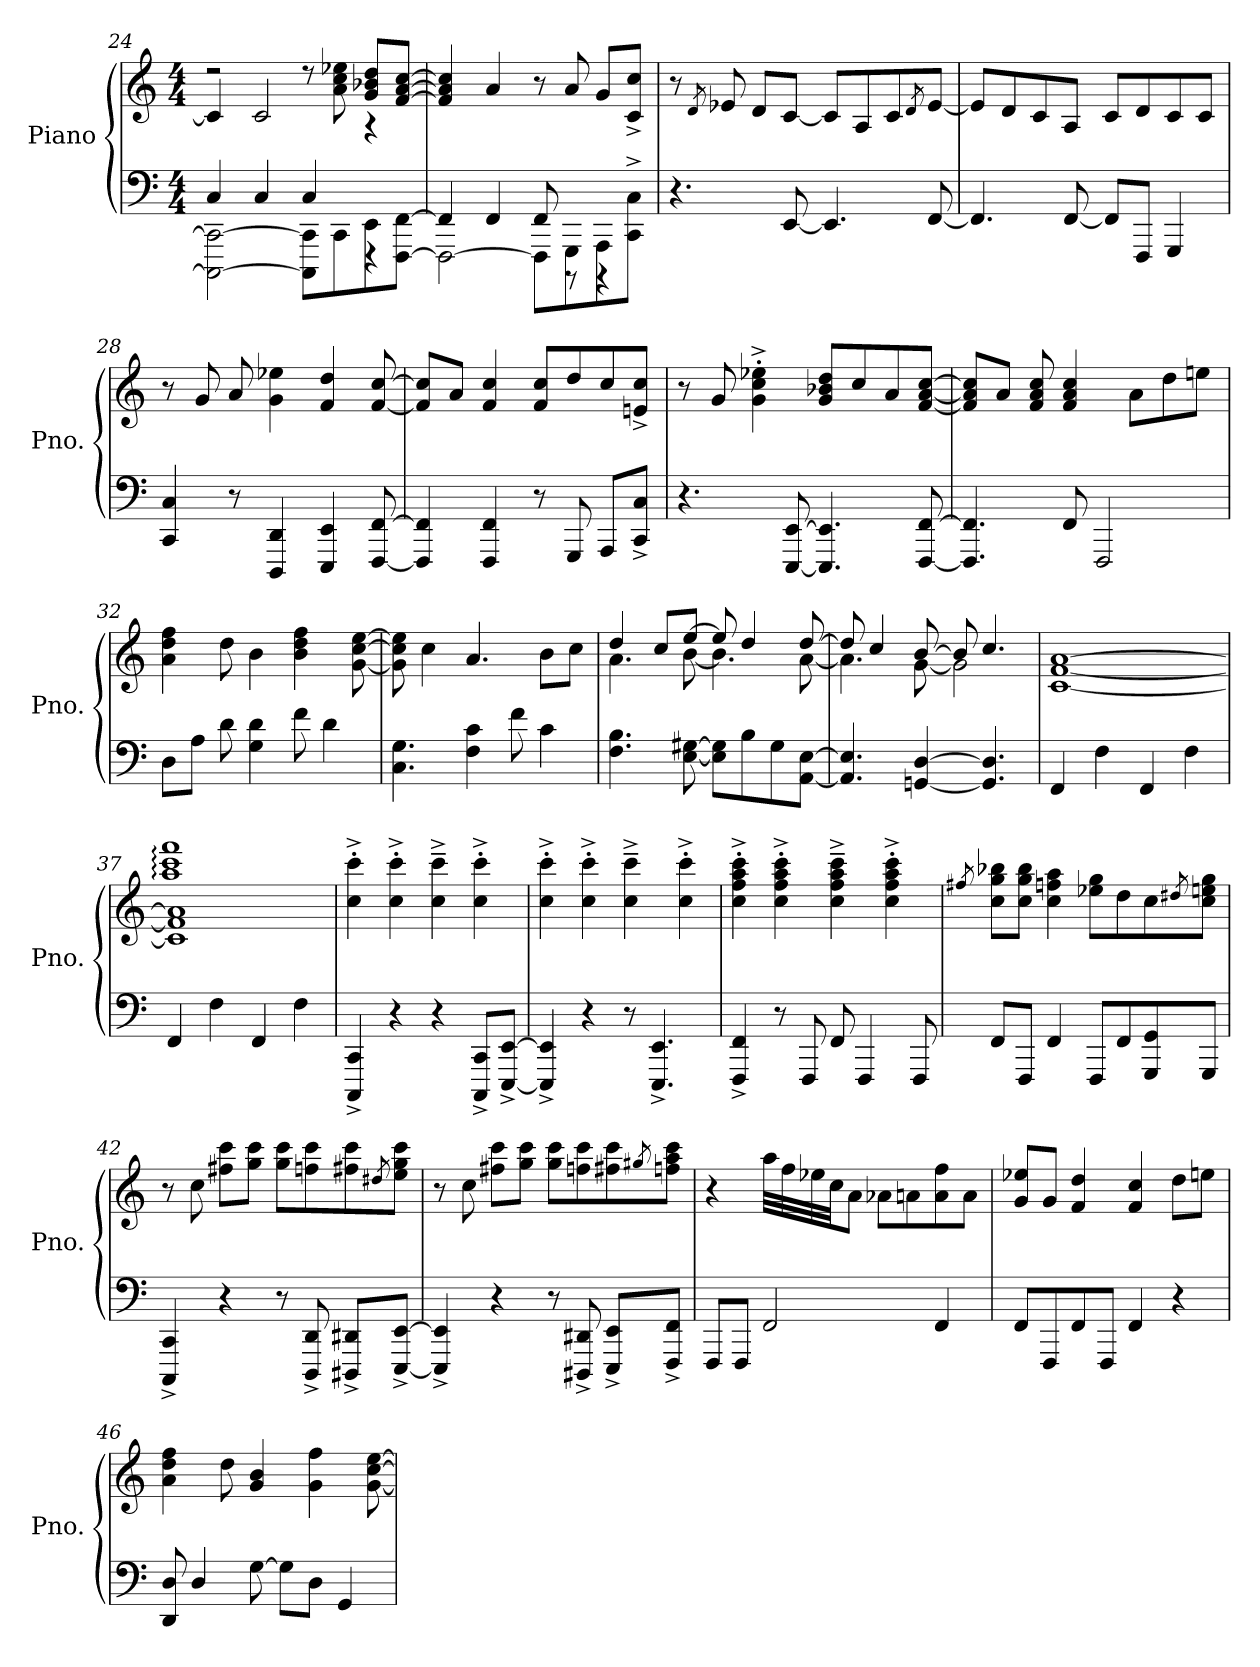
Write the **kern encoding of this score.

**kern	**kern
*part1	*part1
*staff2	*staff1
*I"Piano	*
*I'Pno.	*
*clefF4	*clefG2
*k[]	*k[]
*M4/4	*M4/4
=24	=24
*^	*^
2CCC\_ 2CC\_	4C/	2r	4c/]
.	4C/	.	2c/
8CCC\] 8CC\]L	4C/	8r	.
8CC\	.	8a\ 8cc\ 8ee-X\	.
8EE\	4r	8g/ 8b-X/ 8dd/L	4r
[8FFF\ [8FF\J	.	[8f/ [8a/ [8cc/J	.
*	*	*v	*v
=25	=25	=25
2FFF\_	4FF/]	4f/] 4a/] 4cc/]
.	4FF/	4a/
8FFF\L]	8FF/	8r
8GGG\	8r	8a/
8AAA\	4r	8g/L
8CC\^ 8C\^J	.	8c/^ 8cc/^J
*v	*v	*
=26	=26
4.r	8r
.	8qd/
.	8e-X/
.	8d/L
[8EE/	[8c/J
4.EE/]	8c/L]
.	8A/
.	8c/
.	8qd/
[8FF/	[8e-/J
!!LO:PB:g=z
=27	=27
4.FF/]	8e-/L]
.	8d/
.	8c/
[8FF/	8A/J
8FF/L]	8c/L
8FFF/J	8d/
4GGG/	8c/
.	8c/J
=28	=28
4CC/ 4C/	8r
.	8g/
8r	8a/
4DDD/ 4DD/	4g\ 4ee-X\
4EEE/ 4EE/	4f/ 4dd/
[8FFF/ [8FF/	[8f/ [8cc/
=29	=29
4FFF/] 4FF/]	8f/] 8cc/]L
.	8a/J
4FFF/ 4FF/	4f/ 4cc/
8r	8f/ 8cc/L
8GGG/	8dd/
8AAA/L	8cc/
8CC/^ 8C/^J	8en/^ 8cc/^J
=30	=30
4.r	8r
.	8g/
.	4g\'^ 4cc\'^ 4ee-X\'^
[8EEE/ [8EE/	.
4.EEE/] 4.EE/]	8g/ 8b-X/ 8dd/L
.	8cc/
.	8a/
[8FFF/ [8FF/	[8f/ [8a/ [8cc/J
!!LO:LB:g=z
=31	=31
4.FFF/] 4.FF/]	8f/] 8a/] 8cc/]L
.	8a/J
.	8f/ 8a/ 8cc/
8FF/	4f/ 4a/ 4cc/
2FFF/	.
.	8a\L
.	8dd\
.	8een\J
=32	=32
8D\L	4a\ 4dd\ 4ff\
8A\J	.
8d\	8dd\
4G\ 4d\	4b\
8f\	4b\ 4dd\ 4ff\
4d\	.
.	[8g\ [8cc\ [8ee\
=33	=33
4.C\ 4.G\	8g\] 8cc\] 8ee\]
.	4cc\
4F\ 4c\	4.a/
8f\	.
4c\	8b\L
.	8cc\J
=34	=34
*	*^
4.F\ 4.B\	4dd/	4.a\
.	8cc/L	.
[8E\ [8G#X\	[8ee/J	[8b\
8E\] 8G#\]L	8ee/]	4.b\]
8B\	4dd/	.
8G#\	.	.
[8AA\ [8E\J	[8dd/	[8a\
=35	=35	=35
4.AA/] 4.E/]	8dd/]	4.a\]
.	4cc/	.
[4GGn/ [4D/	[8b/	[8g\
.	8b/]	2g\]
4.GG/] 4.D/]	4.cc/	.
*	*v	*v
!!LO:LB:g=z
=36	=36
4FF/	[1c [1f [1a
4F\	.
4FF/	.
4F\	.
=37	=37
*	*^
4FF/	1c] 1f] 1a]	1aa: 1ccc: 1fff:
4F\	.	.
4FF/	.	.
4F\	.	.
*	*v	*v
=38	=38
4CCC/^ 4CC/^	4cc\'^ 4ccc\'^
4r	4cc\'^ 4ccc\'^
4r	4cc\~^ 4ccc\~^
8CCC/^ 8CC/^L	4cc\'^ 4ccc\'^
[8EEE/^ [8EE/^J	.
=39	=39
4EEE/]^ 4EE/]^	4cc\'^ 4ccc\'^
4r	4cc\'^ 4ccc\'^
8r	4cc\~^ 4ccc\~^
4.EEE/^ 4.EE/^	.
.	4cc\'^ 4ccc\'^
=40	=40
4FFF/^ 4FF/^	4cc\'^ 4ff\'^ 4aa\'^ 4ccc\'^
8r	4cc\'^ 4ff\'^ 4aa\'^ 4ccc\'^
8FFF/	.
8FF/	4cc\~^ 4ff\~^ 4aa\~^ 4ccc\~^
4FFF/	.
.	4cc\'^ 4ff\'^ 4aa\'^ 4ccc\'^
8FFF/	.
!!LO:LB:g=z
=41	=41
.	8qff#X/
8FF/L	8cc\ 8gg\ 8bb-X\L
8FFF/J	8cc\ 8gg\ 8bb-\J
4FF/	4cc\ 4ffn\ 4aa\
8FFF/L	8ee-X\ 8gg\L
8FF/	8dd\
8GGG/ 8GG/	8cc\
.	8qdd#X/
8GGG/J	8cc\ 8een\ 8gg\J
=42	=42
4CCC/^ 4CC/^	8r
.	8cc\
4r	8ff#X\ 8ccc\L
.	8gg\ 8ccc\J
8r	8gg\ 8ccc\L
8DDD/^ 8DD/^	8ffn\ 8ccc\
8DDD#X/^ 8DD#X/^L	8ff#X\ 8ccc\
.	8qdd#X/
[8EEE/^ [8EE/^J	8ee\ 8gg\ 8ccc\J
=43	=43
4EEE/]^ 4EE/]^	8r
.	8cc\
4r	8ff#X\ 8ccc\L
.	8gg\ 8ccc\J
8r	8gg\ 8ccc\L
8DDD#X/^ 8DD#X/^	8ffn\ 8ccc\
8EEE/^ 8EE/^L	8ff#X\ 8ccc\
.	8qgg#X/
8FFF/^ 8FF/^J	8ffn\ 8aa\ 8ccc\J
!!LO:LB:g=z
=44	=44
8FFF/L	4r
8FFF/J	.
2FF/	32aa\LLL
.	32ff\
.	32ee-X\
.	32cc\JJ
.	8a\J
.	8a-X\L
.	8an\
4FF/	8a\ 8ff\
.	8a\J
=45	=45
8FF/L	8g/ 8ee-X/L
8FFF/	8g/J
8FF/	4f/ 4dd/
8FFF/J	.
4FF/	4f/ 4cc/
4r	8dd\L
.	8een\J
=46	=46
8DD/ 8D/	4a\ 4dd\ 4ff\
4D/	.
.	8dd\
[8G\	4g/ 4b/
8G\L]	.
8D\J	4g\ 4ff\
4GG/	.
.	[8g\ [8cc\ [8ee\
=	=
*-	*-
